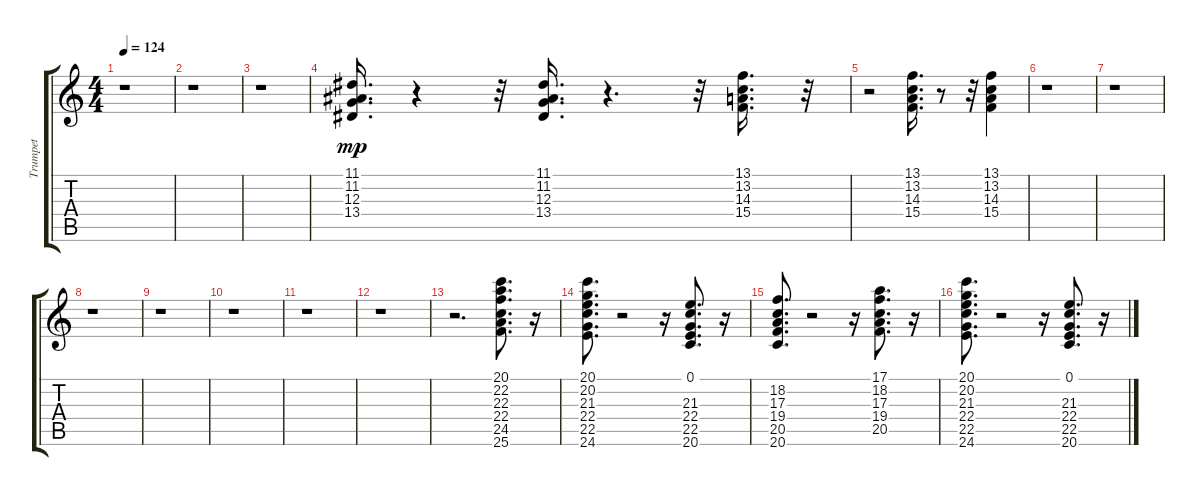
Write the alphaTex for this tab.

\track ("Trumpet" "Trumpet") {instrument trumpet}
\staff {score tabs}
\tuning (E4 B3 G3 D3 A2 E2) {hide}
\ts (4 4)
\tempo 124
\clef g2
\ks c
r.1{dy mp} |
r.1 |
r.1 |
(11.1 11.2 12.3 13.4).16{d} r.4 r.32 (11.1 11.2 12.3 13.4).16{d} r.4{d} r.32 (13.1 13.2 14.3 15.4).16{d} r.32 |
r.2 (13.1 13.2 14.3 15.4).16{d} r.8 r.32 (13.1 13.2 14.3 15.4).4 |
r.1 |
r.1 |
r.1 |
r.1 |
r.1 |
r.1 |
r.1 |
r.2{d} (20.1 22.2 22.3 22.4 24.5 25.6).8{d} r.16 |
(20.1 20.2 21.3 22.4 22.5 24.6).8{d} r.2 r.16 (0.1 21.3 22.4 22.5 20.6).8{d} r.16 |
(18.2 17.3 19.4 20.5 20.6).8{d} r.2 r.16 (17.1 18.2 17.3 19.4 20.5).8{d} r.16 |
(20.1 20.2 21.3 22.4 22.5 24.6).8{d} r.2 r.16 (0.1 21.3 22.4 22.5 20.6).8{d} r.16
